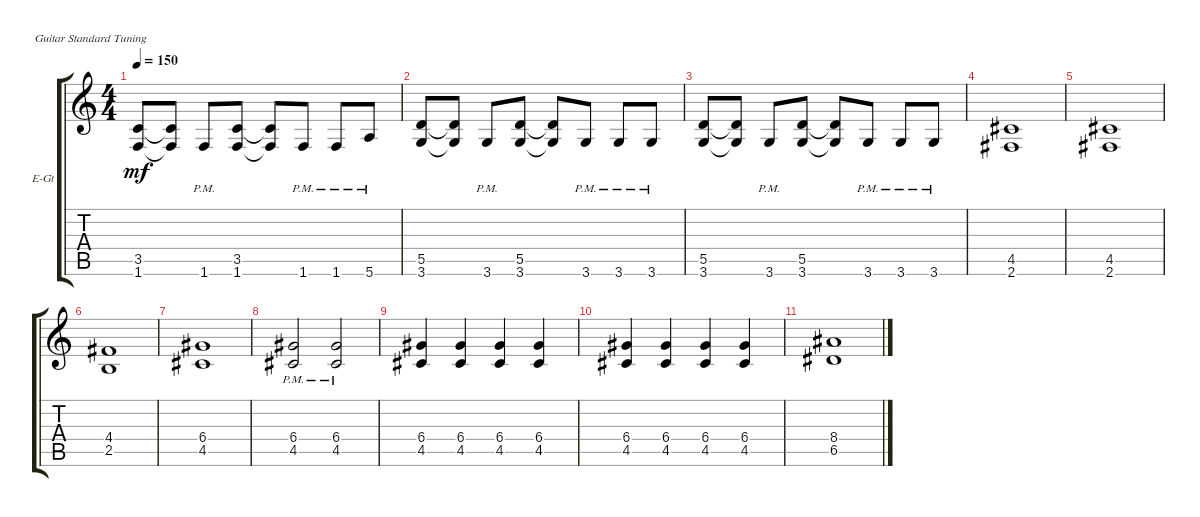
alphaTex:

\defaultSystemsLayout 4
\bracketExtendMode groupsimilarinstruments
\firstSystemTrackNameOrientation horizontal
\otherSystemsTrackNameOrientation horizontal
\track ("Electric Guitar" "E-Gt") {instrument distortionguitar}
\staff {score tabs}
\tuning (E4 B3 G3 D3 A2 E2)
\ts (4 4)
\tempo 150
\clef g2
\ks c
(1.6 3.5).8{dy mf} (1.6{t} 3.5{t}).8 1.6{pm}.8 (1.6 3.5).8 (1.6{t} 3.5{t}).8 1.6{pm}.8 1.6{pm}.8 5.6{pm}.8 |
(3.6 5.5).8 (5.5{t} 3.6{t}).8 3.6{pm}.8 (3.6 5.5).8 (5.5{t} 3.6{t}).8 3.6{pm}.8 3.6{pm}.8 3.6{pm}.8 |
(3.6 5.5).8 (5.5{t} 3.6{t}).8 3.6{pm}.8 (3.6 5.5).8 (3.6{t} 5.5{t}).8 3.6{pm}.8 3.6{pm}.8 3.6{pm}.8 |
(2.6 4.5).1 |
(2.6 4.5).1 |
(2.5 4.4).1 |
(4.5 6.4).1 |
(4.5{pm} 6.4{pm}).2 (4.5{pm} 6.4{pm}).2 |
(4.5 6.4).4 (4.5 6.4).4 (4.5 6.4).4 (4.5 6.4).4 |
(4.5 6.4).4 (4.5 6.4).4 (4.5 6.4).4 (4.5 6.4).4 |
(6.5 8.4).1
